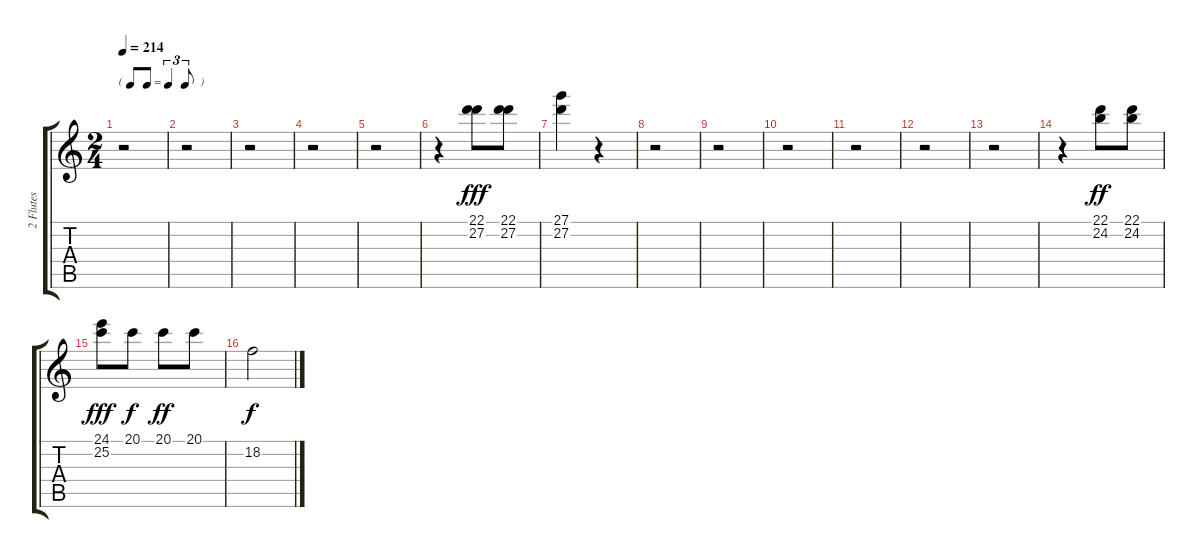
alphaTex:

\track ("2 Flutes" "2 Flutes") {instrument flute}
\staff {score tabs}
\tuning (E4 B3 G3 D3 A2 E2) {hide}
\ts (2 4)
\tf triplet8th
\tempo 214
\clef g2
\ks c
r.2{dy ff} |
r.2 |
r.2 |
r.2 |
r.2 |
r.4 (22.1 27.2).8{dy fff} (22.1 27.2).8 |
(27.1 27.2).4 r.4 |
r.2 |
r.2 |
r.2 |
r.2 |
r.2 |
r.2 |
r.4 (22.1 24.2).8{dy ff} (22.1 24.2).8 |
(24.1 25.2).8{dy fff} 20.1.8{dy f} 20.1.8{dy ff} 20.1.8 |
18.2.2{dy f}
